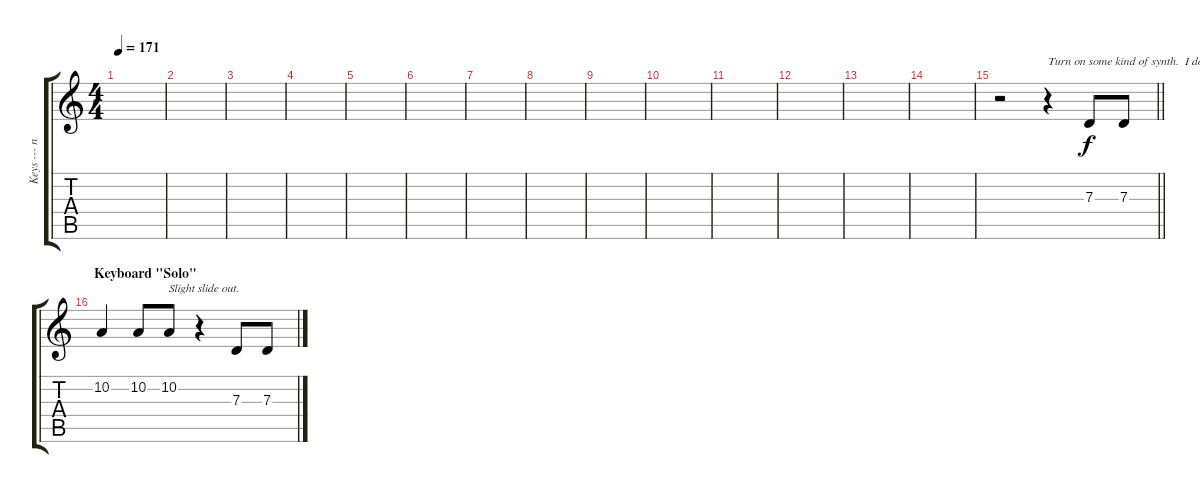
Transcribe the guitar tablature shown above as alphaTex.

\track ("Keys --- note:  not right exceot 4 solo" "Keys --- n") {instrument lead1square}
\staff {score tabs}
\tuning (E4 B3 G3 D3 A2 E2) {hide}
\ts (4 4)
\tempo 171
\clef g2
\ks c
|
|
|
|
|
|
|
|
|
|
|
|
|
|
\barLineRight lightlight
r.2 r.4{txt "Turn on some kind of synth.  I don't know." volume 13 instrument lead1square} 7.3.8 7.3.8 |
\section ("" "Keyboard \"Solo\"")
10.2.4 10.2.8 10.2.8{txt "Slight slide out."} r.4 7.3.8 7.3.8
